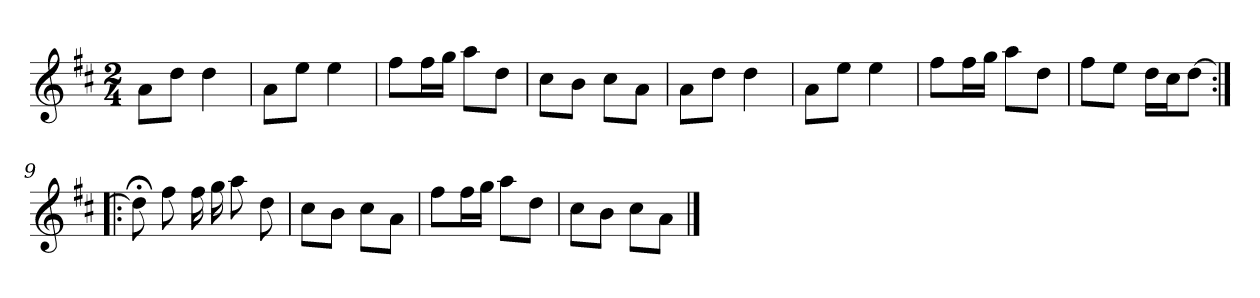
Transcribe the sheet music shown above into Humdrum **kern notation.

**kern
*part1
*staff1
*clefG2
*k[f#c#]
*D:
*M2/4
*MM120
=1
8a\L
8dd\J
4dd
=2
8a\L
8ee\J
4ee
=3
8ff#\L
16ff#\L
16gg\JJ
8aa\L
8dd\J
=4
8cc#\L
8b\J
8cc#\L
8a\J
=5
8a\L
8dd\J
4dd
=6
8a\L
8ee\J
4ee
=7
8ff#\L
16ff#\L
16gg\JJ
8aa\L
8dd\J
=8
8ff#\L
8ee\J
16dd\LL
16cc#\J
[8dd\J
=9:|!|:
8dd;<]
8ff#
16ff#
16gg
8aa
8dd
=10
8cc#\L
8b\J
8cc#\L
8a\J
=11
8ff#\L
16ff#\L
16gg\JJ
8aa\L
8dd\J
=12
8cc#\L
8b\J
8cc#\L
8a\J
==
*-
